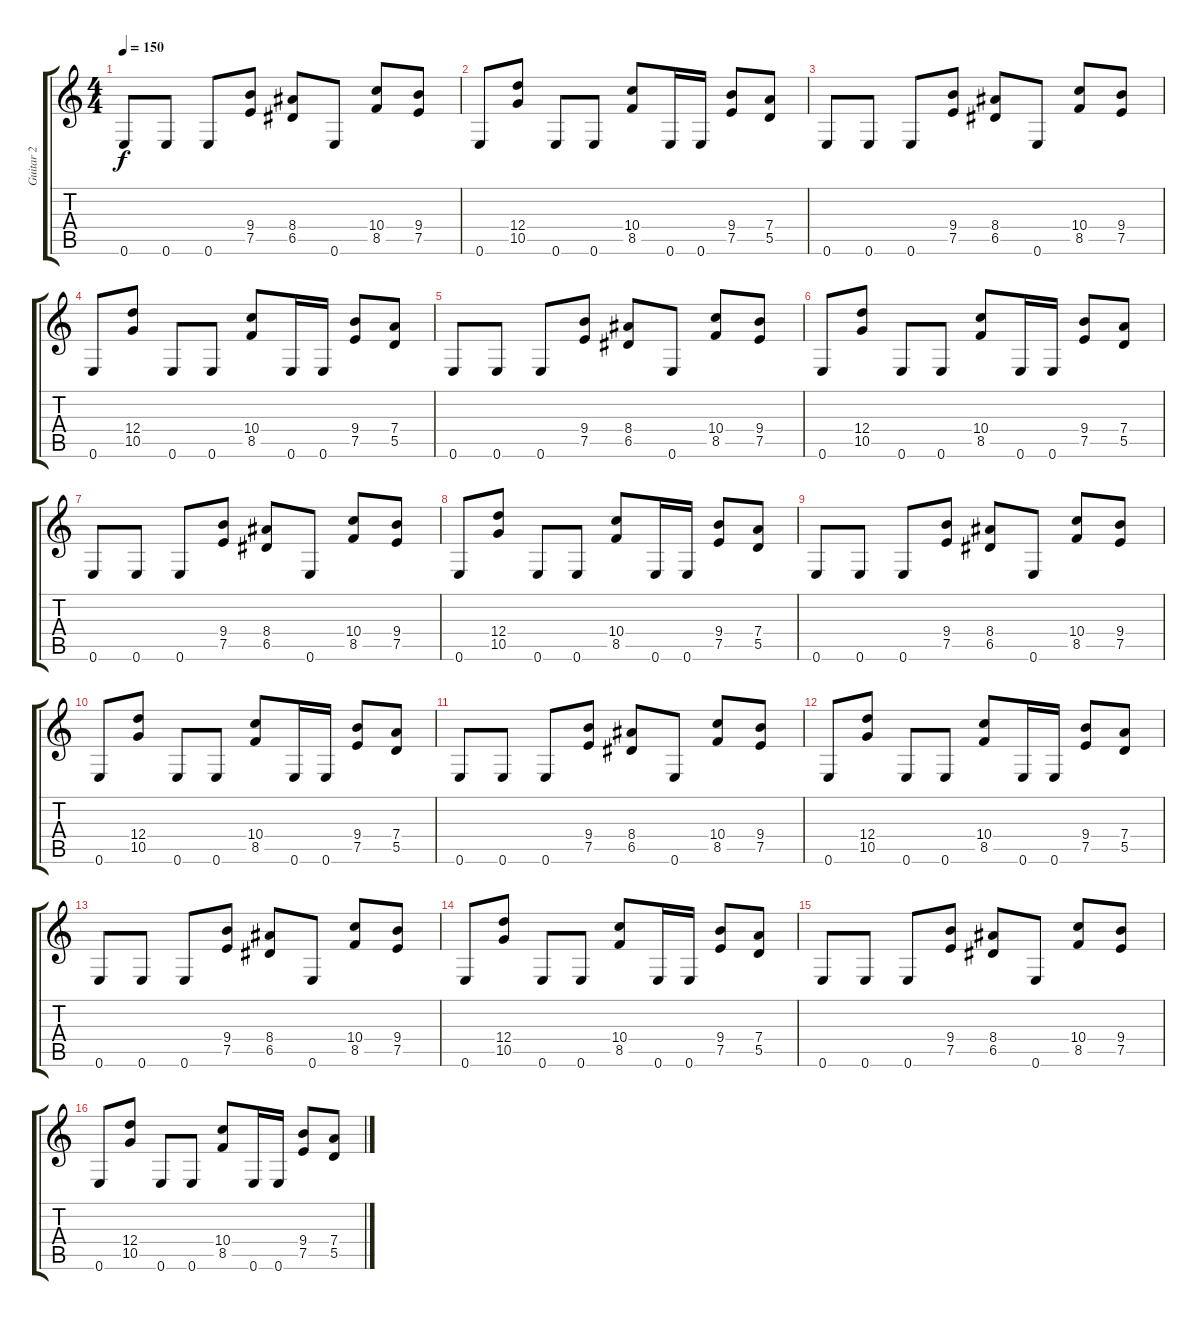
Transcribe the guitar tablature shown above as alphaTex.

\track ("Guitar 2" "Guitar 2") {instrument distortionguitar}
\staff {score tabs}
\tuning (E4 B3 G3 D3 A2 E2) {hide}
\ts (4 4)
\tempo 150
\clef g2
\ks c
0.6.8{dy f} 0.6.8 0.6.8 (9.4 7.5).8 (8.4 6.5).8 0.6.8 (10.4 8.5).8 (9.4 7.5).8 |
0.6.8 (12.4 10.5).8 0.6.8 0.6.8 (10.4 8.5).8 0.6.16 0.6.16 (9.4 7.5).8 (7.4 5.5).8 |
0.6.8 0.6.8 0.6.8 (9.4 7.5).8 (8.4 6.5).8 0.6.8 (10.4 8.5).8 (9.4 7.5).8 |
0.6.8 (12.4 10.5).8 0.6.8 0.6.8 (10.4 8.5).8 0.6.16 0.6.16 (9.4 7.5).8 (7.4 5.5).8 |
0.6.8 0.6.8 0.6.8 (9.4 7.5).8 (8.4 6.5).8 0.6.8 (10.4 8.5).8 (9.4 7.5).8 |
0.6.8 (12.4 10.5).8 0.6.8 0.6.8 (10.4 8.5).8 0.6.16 0.6.16 (9.4 7.5).8 (7.4 5.5).8 |
0.6.8 0.6.8 0.6.8 (9.4 7.5).8 (8.4 6.5).8 0.6.8 (10.4 8.5).8 (9.4 7.5).8 |
0.6.8 (12.4 10.5).8 0.6.8 0.6.8 (10.4 8.5).8 0.6.16 0.6.16 (9.4 7.5).8 (7.4 5.5).8 |
0.6.8 0.6.8 0.6.8 (9.4 7.5).8 (8.4 6.5).8 0.6.8 (10.4 8.5).8 (9.4 7.5).8 |
0.6.8 (12.4 10.5).8 0.6.8 0.6.8 (10.4 8.5).8 0.6.16 0.6.16 (9.4 7.5).8 (7.4 5.5).8 |
0.6.8 0.6.8 0.6.8 (9.4 7.5).8 (8.4 6.5).8 0.6.8 (10.4 8.5).8 (9.4 7.5).8 |
0.6.8 (12.4 10.5).8 0.6.8 0.6.8 (10.4 8.5).8 0.6.16 0.6.16 (9.4 7.5).8 (7.4 5.5).8 |
0.6.8 0.6.8 0.6.8 (9.4 7.5).8 (8.4 6.5).8 0.6.8 (10.4 8.5).8 (9.4 7.5).8 |
0.6.8 (12.4 10.5).8 0.6.8 0.6.8 (10.4 8.5).8 0.6.16 0.6.16 (9.4 7.5).8 (7.4 5.5).8 |
0.6.8 0.6.8 0.6.8 (9.4 7.5).8 (8.4 6.5).8 0.6.8 (10.4 8.5).8 (9.4 7.5).8 |
0.6.8 (12.4 10.5).8 0.6.8 0.6.8 (10.4 8.5).8 0.6.16 0.6.16 (9.4 7.5).8 (7.4 5.5).8
